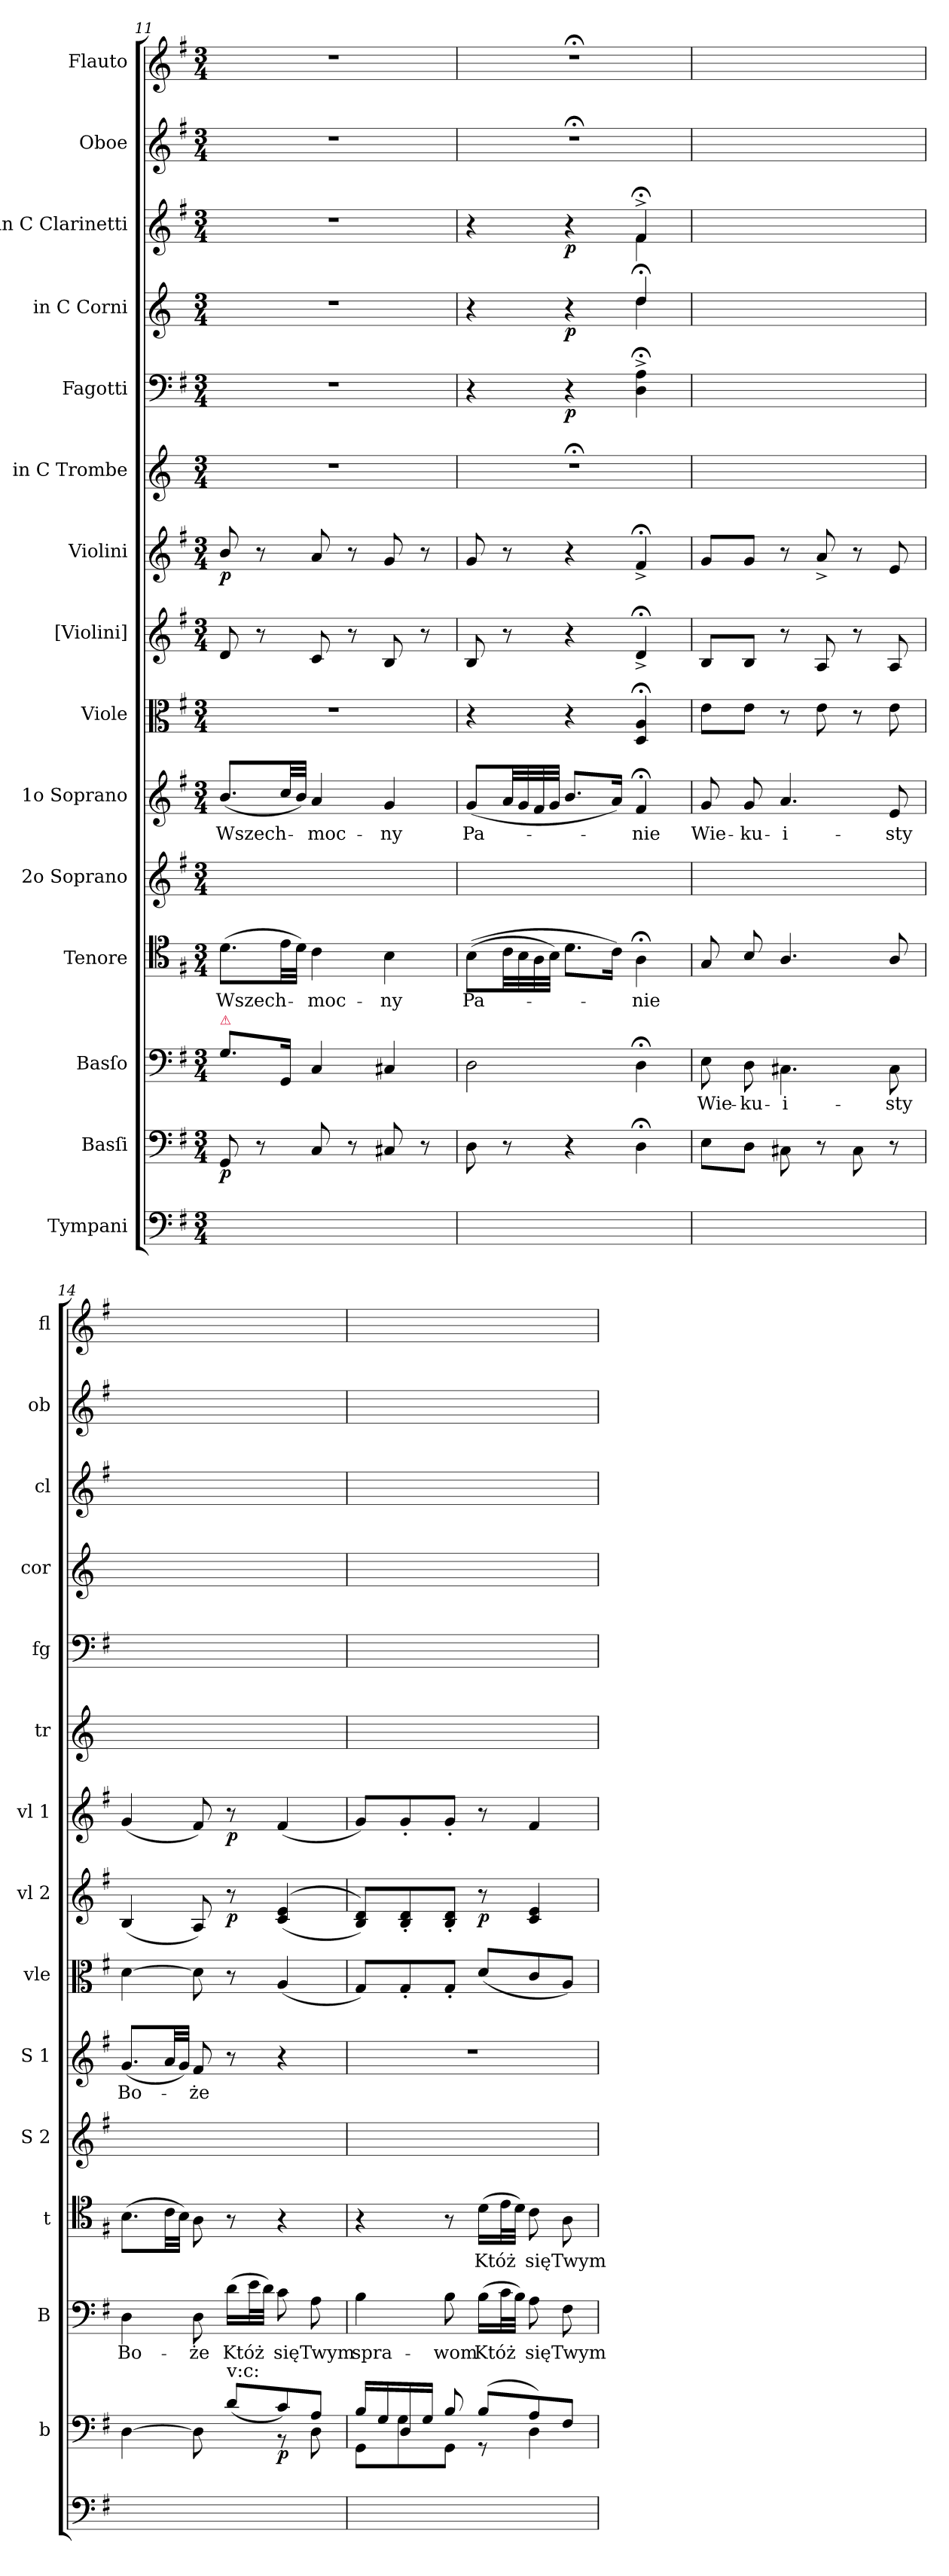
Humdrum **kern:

**kern	**kern	**dynam	**kern	**text	**kern	**text	**kern	**kern	**text	**kern	**kern	**dynam	**kern	**dynam	**kern	**kern	**dynam	**kern	**dynam	**kern	**dynam	**kern	**kern
*part15	*part14	*part14	*part13	*part13	*part12	*part12	*part11	*part10	*part10	*part9	*part8	*part8	*part7	*part7	*part6	*part5	*part5	*part4	*part4	*part3	*part3	*part2	*part1
*staff15	*staff14	*staff14	*staff13	*staff13	*staff12	*staff12	*staff11	*staff10	*staff10	*staff9	*staff8	*staff8	*staff7	*staff7	*staff6	*staff5	*staff5	*staff4	*staff4	*staff3	*staff3	*staff2	*staff1
*I"Tympani	*I"Basſi	*	*I"Basſo	*	*I"Tenore	*	*I"2o Soprano	*I"1o Soprano	*	*I"Viole	*I"[Violini]	*	*I"Violini	*	*I"in C Trombe	*I"Fagotti	*	*I"in C Corni	*	*I"in C Clarinetti	*	*I"Oboe	*I"Flauto
*	*I'b	*	*I'B	*	*I't	*	*I'S 2	*I'S 1	*	*I'vle	*I'vl 2	*	*I'vl 1	*	*I'tr	*I'fg	*	*I'cor	*	*I'cl	*	*I'ob	*I'fl
*clefF4	*clefF4	*	*clefF4	*	*clefC4	*	*clefG2	*clefG2	*	*clefC3	*clefG2	*	*clefG2	*	*clefG2	*clefF4	*	*clefG2	*	*clefG2	*	*clefG2	*clefG2
*k[f#]	*k[f#]	*	*k[f#]	*	*k[f#]	*	*k[f#]	*k[f#]	*	*k[f#]	*k[f#]	*	*k[f#]	*	*k[]	*k[f#]	*	*k[]	*	*k[f#]	*	*k[f#]	*k[f#]
*G:	*G:	*	*G:	*	*G:	*	*G:	*G:	*	*G:	*G:	*	*G:	*	*	*G:	*	*	*	*G:	*	*G:	*G:
*M3/4	*M3/4	*	*M3/4	*	*M3/4	*	*M3/4	*M3/4	*	*M3/4	*M3/4	*	*M3/4	*	*M3/4	*M3/4	*	*M3/4	*	*M3/4	*	*M3/4	*M3/4
=11	=11	=11	=11	=11	=11	=11	=11	=11	=11	=11	=11	=11	=11	=11	=11	=11	=11	=11	=11	=11	=11	=11	=11
!	!	!	!LO:TX:a:color=crimson:t=⚠	!	!	!	!	!	!	!	!	!	!	!	!	!	!	!	!	!	!	!	!
2.ryy	8GG/	p	8.G\L	.	(8.d\L	Wszech-	2.ryy	(8.b/L	Wszech-	2.r	8d/	.	8b/	p	2.r	2.r	.	2.r	.	2.r	.	2.r	2.r
.	8r	.	.	.	.	.	.	.	.	.	8r	.	8r	.	.	.	.	.	.	.	.	.	.
.	.	.	16GG/Jk	.	32e\LL	.	.	32cc/LL	.	.	.	.	.	.	.	.	.	.	.	.	.	.	.
.	.	.	.	.	32d\JJJ)	.	.	32b/JJJ)	.	.	.	.	.	.	.	.	.	.	.	.	.	.	.
.	8C/	.	4C/	.	4c\	-moc-	.	4a/	-moc-	.	8c/	.	8a/	.	.	.	.	.	.	.	.	.	.
.	8r	.	.	.	.	.	.	.	.	.	8r	.	8r	.	.	.	.	.	.	.	.	.	.
.	8C#X/	.	4C#X/	.	4B\	-ny	.	4g/	-ny	.	8B/	.	8g/	.	.	.	.	.	.	.	.	.	.
.	8r	.	.	.	.	.	.	.	.	.	8r	.	8r	.	.	.	.	.	.	.	.	.	.
=12	=12	=12	=12	=12	=12	=12	=12	=12	=12	=12	=12	=12	=12	=12	=12	=12	=12	=12	=12	=12	=12	=12	=12
*	*	*	*	*	*	*	*	*	*	*	*	*	*	*	*	*	*	*^	*	*^	*	*	*
2.ryy	8D\	.	2D\	.	((8B\L	Pa-	2.ryy	(8g/L	Pa-	4r	8B/	.	8g/	.	2.r;<	4r	.	4r	4rcyy	.	4r	4rcyy	.	2.r;<	2.r;<
.	8r	.	.	.	32c\LL	.	.	32a/LL	.	.	8r	.	8r	.	.	.	.	.	.	.	.	.	.	.	.
.	.	.	.	.	32B\	.	.	32g/	.	.	.	.	.	.	.	.	.	.	.	.	.	.	.	.	.
.	.	.	.	.	32A\	.	.	32f#/	.	.	.	.	.	.	.	.	.	.	.	.	.	.	.	.	.
.	.	.	.	.	32B\JJJ)	.	.	32g/JJJ	.	.	.	.	.	.	.	.	.	.	.	.	.	.	.	.	.
.	4r	.	.	.	8.d\L	.	.	8.b/L	.	4r	4r	.	4r	.	.	4r	p	4r	4rcyy	p	4r	4rcyy	p	.	.
.	.	.	.	.	16c\Jk)	.	.	16a/Jk)	.	.	.	.	.	.	.	.	.	.	.	.	.	.	.	.	.
.	4D;<\	.	4D;<\	.	4A;<\	-nie	.	4f#;</	-nie	4D;</ 4A;</	4d;<^/	.	4f#;<^/	.	.	4D;<^<\ 4A;<^<\	.	4dd;</	4dd\	.	4f#;<^</	4f#\	.	.	.
*	*	*	*	*	*	*	*	*	*	*	*	*	*	*	*	*	*	*v	*v	*	*	*	*	*	*
*	*	*	*	*	*	*	*	*	*	*	*	*	*	*	*	*	*	*	*	*v	*v	*	*	*
=13	=13	=13	=13	=13	=13	=13	=13	=13	=13	=13	=13	=13	=13	=13	=13	=13	=13	=13	=13	=13	=13	=13	=13
2.ryy	8E\L	.	8E\	Wie-	8G/	.	2.ryy	8g/	Wie-	8e\L	8B/L	.	8g/L	.	2.ryy	2.ryy	.	2.ryy	.	2.ryy	.	2.ryy	2.ryy
.	8D\J	.	8D\	-ku-	8B/	.	.	8g/	-ku-	8e\J	8B/J	.	8g/J	.	.	.	.	.	.	.	.	.	.
.	8C#X\	.	4.C#X\	-i-	4.A/	.	.	4.a/	-i-	8r	8r	.	8r	.	.	.	.	.	.	.	.	.	.
.	8r	.	.	.	.	.	.	.	.	8e\	8A/	.	8a^/	.	.	.	.	.	.	.	.	.	.
.	8C#\	.	.	.	.	.	.	.	.	8r	8r	.	8r	.	.	.	.	.	.	.	.	.	.
.	8r	.	8C#\	-sty	8A/	.	.	8e/	-sty	8e\	8A/	.	8e/	.	.	.	.	.	.	.	.	.	.
=14	=14	=14	=14	=14	=14	=14	=14	=14	=14	=14	=14	=14	=14	=14	=14	=14	=14	=14	=14	=14	=14	=14	=14
*	*^	*	*	*	*	*	*	*	*	*	*	*	*	*	*	*	*	*	*	*	*	*	*
2.ryy	[4D\	4ryy	.	4D\	Bo-	(8.B\L	.	2.ryy	(8.g/L	Bo-	[4d\	(4B/	.	(4g/	.	2.ryy	2.ryy	.	2.ryy	.	2.ryy	.	2.ryy	2.ryy
.	.	.	.	.	.	32c\LL	.	.	32a/LL	.	.	.	.	.	.	.	.	.	.	.	.	.	.	.
.	.	.	.	.	.	32B\JJJ)	.	.	32g/JJJ)	.	.	.	.	.	.	.	.	.	.	.	.	.	.	.
.	8D\]	4ryy	.	8D\	-że	8A\	.	.	8f#/	-że	8d\]	8A/)	.	8f#/)	.	.	.	.	.	.	.	.	.	.
!	!LO:TX:a:t=v&colon;c&colon;	!	!	!	!	!	!	!	!	!	!	!	!	!	!	!	!	!	!	!	!	!	!	!
.	(8d/L	.	.	(16d\LL	Któż	8r	.	.	8r	.	8r	8r	p	8r	p	.	.	.	.	.	.	.	.	.
.	.	.	.	32e\L	.	.	.	.	.	.	.	.	.	.	.	.	.	.	.	.	.	.	.	.
.	.	.	.	32d\JJJ)	.	.	.	.	.	.	.	.	.	.	.	.	.	.	.	.	.	.	.	.
.	8c/)	8r	p	8c\	się	4r	.	.	4r	.	(4A/	(<(>4c/ 4e/	.	(4f#/	.	.	.	.	.	.	.	.	.	.
.	8A/J	8D\	.	8A\	Twym	.	.	.	.	.	.	.	.	.	.	.	.	.	.	.	.	.	.	.
=15	=15	=15	=15	=15	=15	=15	=15	=15	=15	=15	=15	=15	=15	=15	=15	=15	=15	=15	=15	=15	=15	=15	=15	=15
2.ryy	16B/LL	8GG\L	.	4B\	spra-	4r	.	2.ryy	2.r	.	8G/L)	8B/ 8d/L))	.	8g/L)	.	2.ryy	2.ryy	.	2.ryy	.	2.ryy	.	2.ryy	2.ryy
.	16G/	.	.	.	.	.	.	.	.	.	.	.	.	.	.	.	.	.	.	.	.	.	.	.
.	16D/	8G\	.	.	.	.	.	.	.	.	8G'/	8B'/ 8d'/	.	8g'/	.	.	.	.	.	.	.	.	.	.
.	16G/JJ	.	.	.	.	.	.	.	.	.	.	.	.	.	.	.	.	.	.	.	.	.	.	.
.	8B/	8GG\J	.	8B\	-wom	8r	.	.	.	.	8G'/J	8B'/ 8d'/J	.	8g'/J	.	.	.	.	.	.	.	.	.	.
.	(8B/L	8r	.	(16B\LL	Któż	(16d\LL	Któż	.	.	.	(8d/L	8r	p	8r	.	.	.	.	.	.	.	.	.	.
.	.	.	.	32c\L	.	32e\L	.	.	.	.	.	.	.	.	.	.	.	.	.	.	.	.	.	.
.	.	.	.	32B\JJJ)	.	32d\JJJ)	.	.	.	.	.	.	.	.	.	.	.	.	.	.	.	.	.	.
.	8A/)	4D\	.	8A\	się	8c\	się	.	.	.	8c/	4c/ 4e/	.	4f#/	.	.	.	.	.	.	.	.	.	.
.	8F#/J	.	.	8F#\	Twym	8A\	Twym	.	.	.	8A/J)	.	.	.	.	.	.	.	.	.	.	.	.	.
*	*v	*v	*	*	*	*	*	*	*	*	*	*	*	*	*	*	*	*	*	*	*	*	*	*
=	=	=	=	=	=	=	=	=	=	=	=	=	=	=	=	=	=	=	=	=	=	=	=
*-	*-	*-	*-	*-	*-	*-	*-	*-	*-	*-	*-	*-	*-	*-	*-	*-	*-	*-	*-	*-	*-	*-	*-
